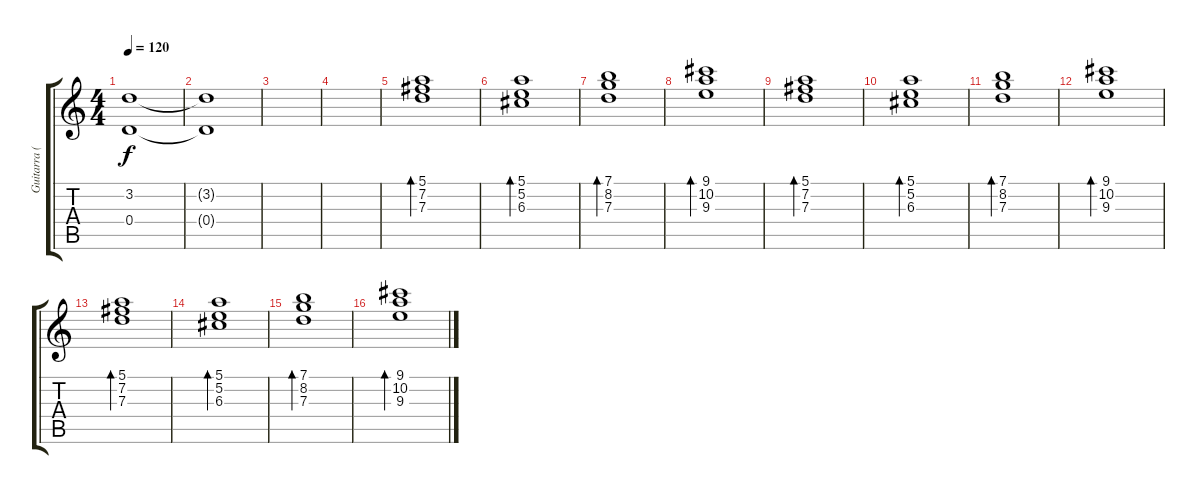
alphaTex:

\track ("Guitarra (Overdriven)" "Guitarra (") {instrument overdrivenguitar}
\staff {score tabs}
\tuning (E4 B3 G3 D3 A2 E2) {hide}
\ts (4 4)
\tempo 120
\clef g2
\ks c
(3.2 0.4).1{dy f volume 7} |
(3.2{t} 0.4{t}).1 |
|
|
(5.1 7.2 7.3).1{bd 480 volume 12 instrument electricguitarjazz} |
(5.1 5.2 6.3).1{bd 480} |
(7.1 8.2 7.3).1{bd 480} |
(9.1 10.2 9.3).1{bd 480} |
(5.1 7.2 7.3).1{bd 480 volume 12 instrument electricguitarjazz} |
(5.1 5.2 6.3).1{bd 480} |
(7.1 8.2 7.3).1{bd 480} |
(9.1 10.2 9.3).1{bd 480} |
(5.1 7.2 7.3).1{bd 480 volume 12 instrument electricguitarjazz} |
(5.1 5.2 6.3).1{bd 480} |
(7.1 8.2 7.3).1{bd 480} |
(9.1 10.2 9.3).1{bd 480}
